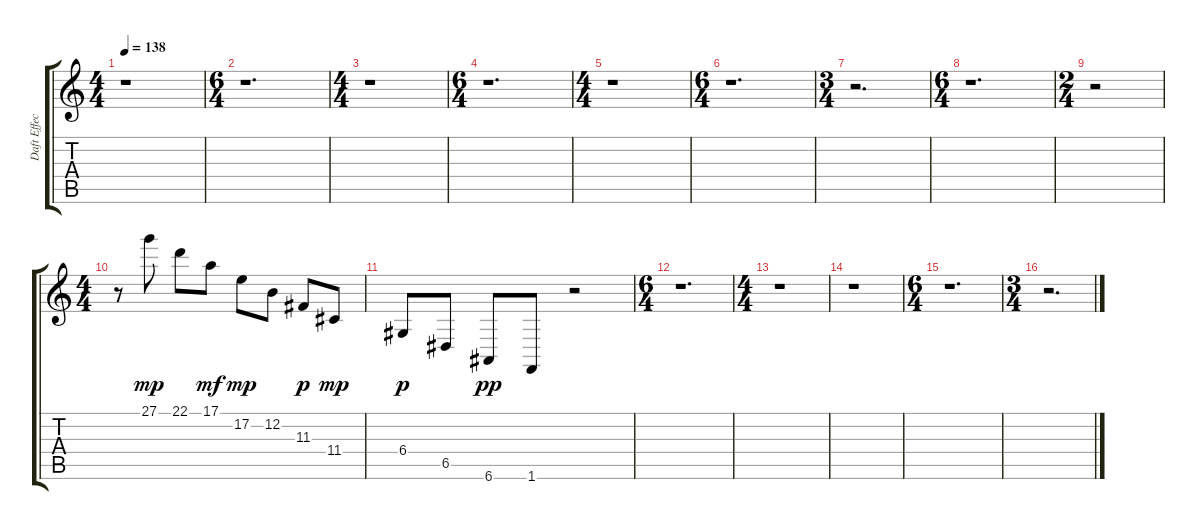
\track ("Daft Effect" "Daft Effec") {instrument telephonering}
\staff {score tabs}
\tuning (E4 B3 G3 D3 A2 E2) {hide}
\ts (4 4)
\tempo 138
\clef g2
\ks c
r.1{dy mp} |
\ts (6 4)
r.1{d} |
\ts (4 4)
r.1 |
\ts (6 4)
r.1{d} |
\ts (4 4)
r.1 |
\ts (6 4)
r.1{d} |
\ts (3 4)
r.2{d} |
\ts (6 4)
r.1{d} |
\ts (2 4)
r.2 |
\ts (4 4)
r.8 27.1.8 22.1.8 17.1.8{dy mf} 17.2.8{dy mp} 12.2.8 11.3.8{dy p} 11.4.8{dy mp} |
6.4.8{dy p} 6.5.8 6.6.8{dy pp} 1.6.8 r.2 |
\ts (6 4)
r.1{d} |
\ts (4 4)
r.1 |
r.1 |
\ts (6 4)
r.1{d} |
\ts (3 4)
r.2{d}
